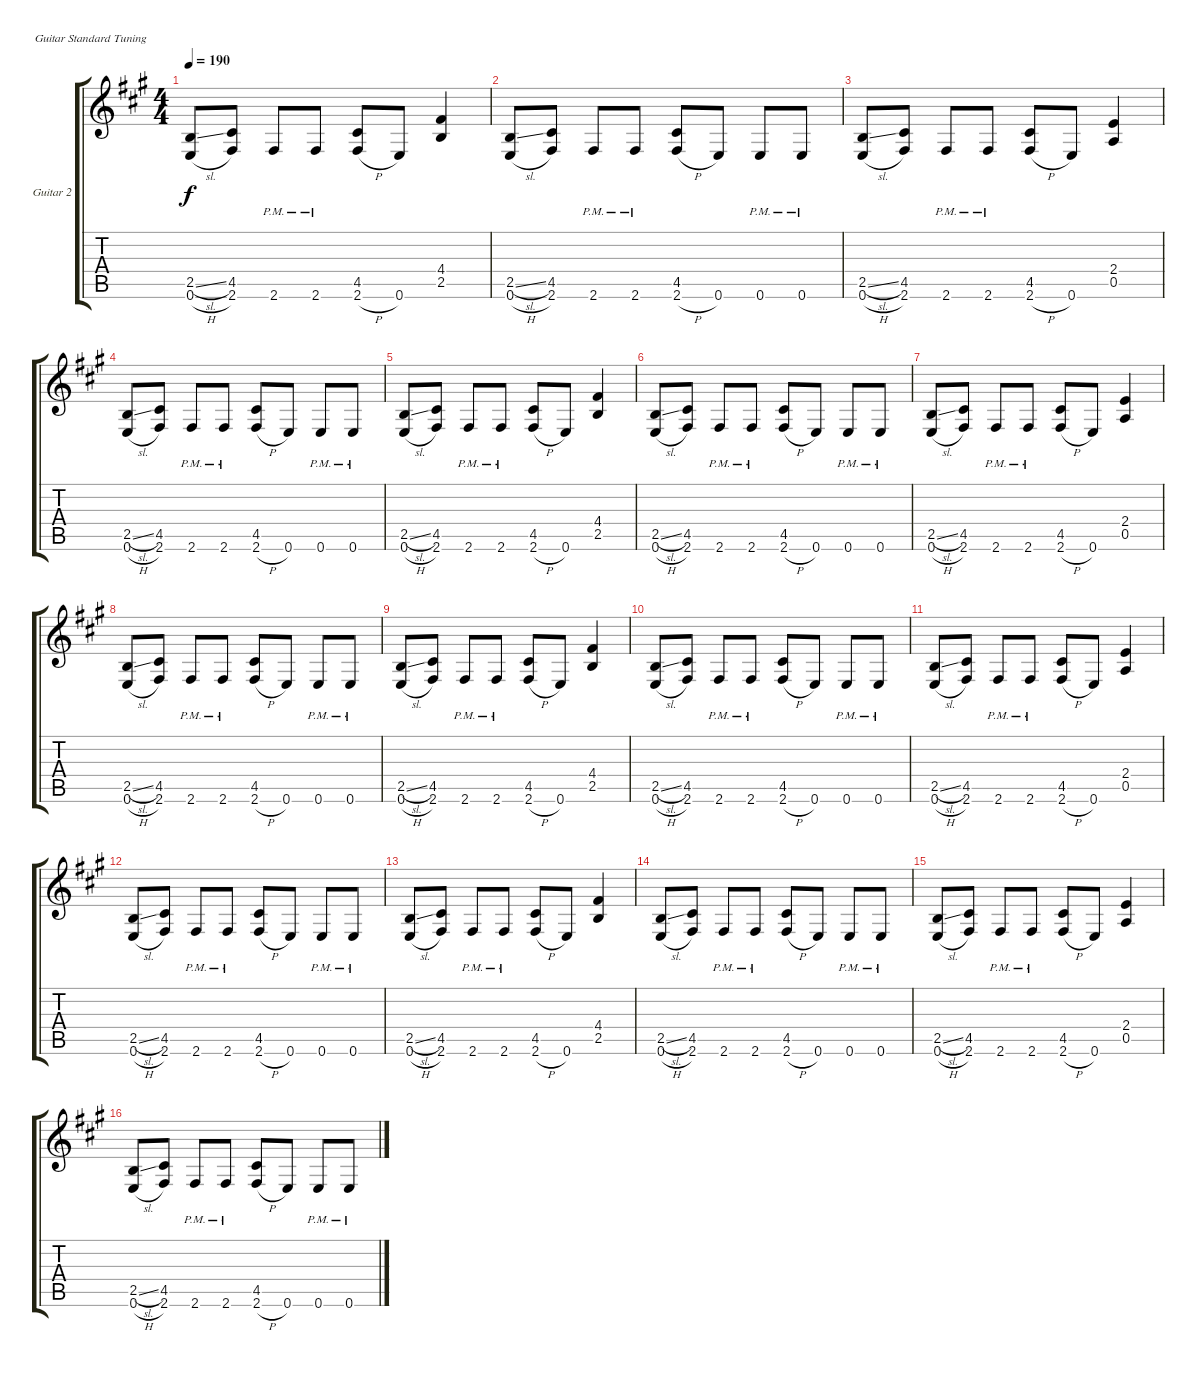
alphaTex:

\bracketExtendMode groupsimilarinstruments
\firstSystemTrackNameOrientation horizontal
\otherSystemsTrackNameOrientation horizontal
\track ("Guitar 2" "Guitar 2") {instrument distortionguitar}
\staff {score tabs}
\tuning (E4 B3 G3 D3 A2 E2)
\ts (4 4)
\tempo 190
\clef g2
\ks a
(2.5{sl} 0.6{h}).8{dy f} (4.5 2.6).8 2.6{pm}.8 2.6{pm}.8 (4.5 2.6{h}).8 0.6.8 (4.4 2.5).4 |
(2.5{sl} 0.6{h}).8 (4.5 2.6).8 2.6{pm}.8 2.6{pm}.8 (4.5 2.6{h}).8 0.6.8 0.6{pm}.8 0.6{pm}.8 |
(2.5{sl} 0.6{h}).8 (4.5 2.6).8 2.6{pm}.8 2.6{pm}.8 (4.5 2.6{h}).8 0.6.8 (2.4 0.5).4 |
(2.5{sl} 0.6{h}).8 (4.5 2.6).8 2.6{pm}.8 2.6{pm}.8 (4.5 2.6{h}).8 0.6.8 0.6{pm}.8 0.6{pm}.8 |
(2.5{sl} 0.6{h}).8 (4.5 2.6).8 2.6{pm}.8 2.6{pm}.8 (4.5 2.6{h}).8 0.6.8 (4.4 2.5).4 |
(2.5{sl} 0.6{h}).8 (4.5 2.6).8 2.6{pm}.8 2.6{pm}.8 (4.5 2.6{h}).8 0.6.8 0.6{pm}.8 0.6{pm}.8 |
(2.5{sl} 0.6{h}).8 (4.5 2.6).8 2.6{pm}.8 2.6{pm}.8 (4.5 2.6{h}).8 0.6.8 (2.4 0.5).4 |
(2.5{sl} 0.6{h}).8 (4.5 2.6).8 2.6{pm}.8 2.6{pm}.8 (4.5 2.6{h}).8 0.6.8 0.6{pm}.8 0.6{pm}.8 |
(2.5{sl} 0.6{h}).8 (4.5 2.6).8 2.6{pm}.8 2.6{pm}.8 (4.5 2.6{h}).8 0.6.8 (4.4 2.5).4 |
(2.5{sl} 0.6{h}).8 (4.5 2.6).8 2.6{pm}.8 2.6{pm}.8 (4.5 2.6{h}).8 0.6.8 0.6{pm}.8 0.6{pm}.8 |
(2.5{sl} 0.6{h}).8 (4.5 2.6).8 2.6{pm}.8 2.6{pm}.8 (4.5 2.6{h}).8 0.6.8 (2.4 0.5).4 |
(2.5{sl} 0.6{h}).8 (4.5 2.6).8 2.6{pm}.8 2.6{pm}.8 (4.5 2.6{h}).8 0.6.8 0.6{pm}.8 0.6{pm}.8 |
(2.5{sl} 0.6{h}).8 (4.5 2.6).8 2.6{pm}.8 2.6{pm}.8 (4.5 2.6{h}).8 0.6.8 (4.4 2.5).4 |
(2.5{sl} 0.6{h}).8 (4.5 2.6).8 2.6{pm}.8 2.6{pm}.8 (4.5 2.6{h}).8 0.6.8 0.6{pm}.8 0.6{pm}.8 |
(2.5{sl} 0.6{h}).8 (4.5 2.6).8 2.6{pm}.8 2.6{pm}.8 (4.5 2.6{h}).8 0.6.8 (2.4 0.5).4 |
(2.5{sl} 0.6{h}).8 (4.5 2.6).8 2.6{pm}.8 2.6{pm}.8 (4.5 2.6{h}).8 0.6.8 0.6{pm}.8 0.6{pm}.8
